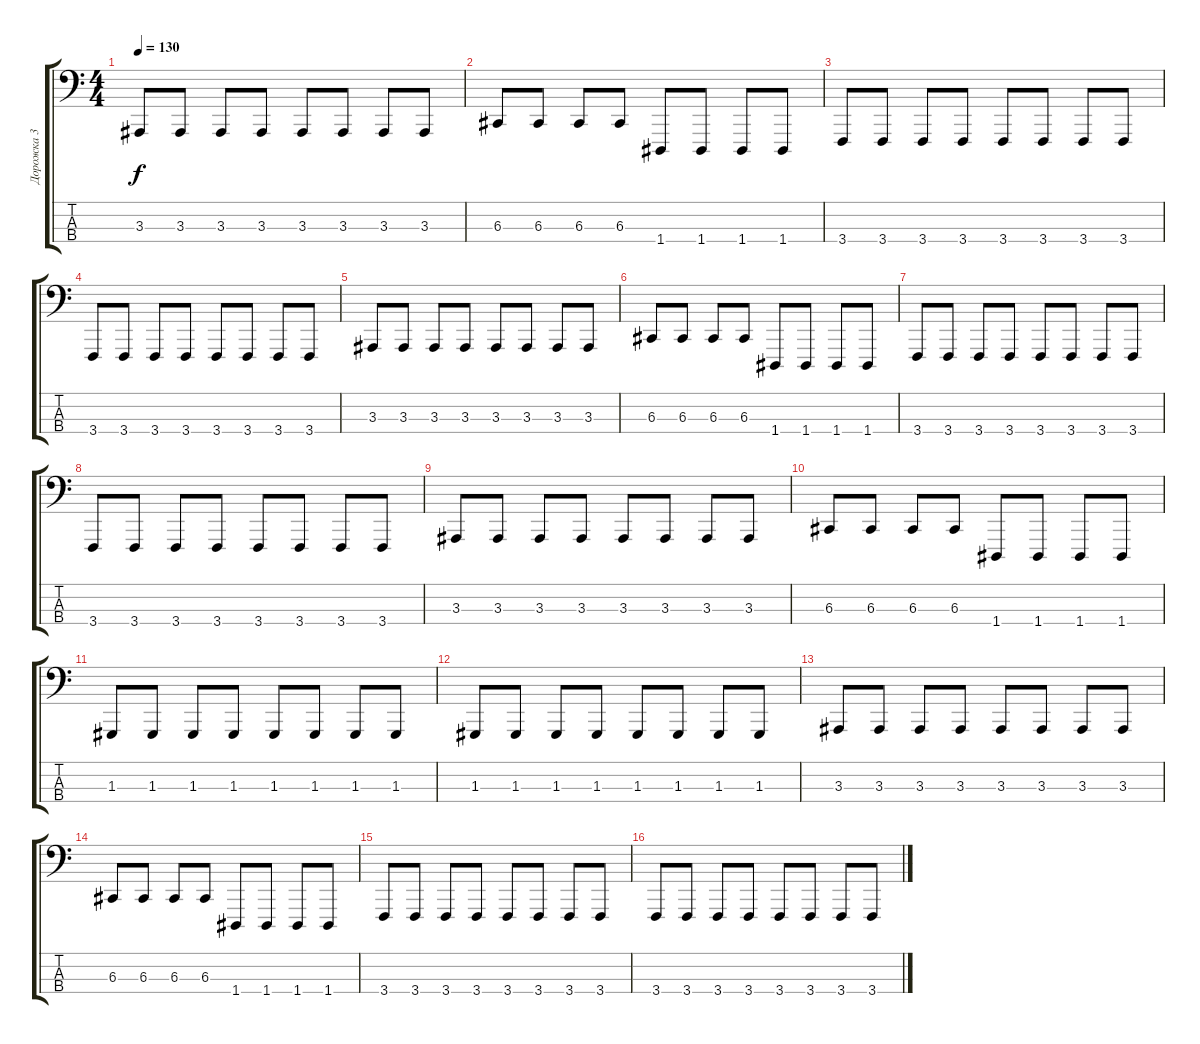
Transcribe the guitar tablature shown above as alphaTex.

\track ("Дорожка 3" "Дорожка 3") {instrument synthbrass2}
\staff {score tabs}
\tuning (F2 C2 G1 D1) {hide}
\ts (4 4)
\tempo 130
\clef f4
\ks c
3.3.8{dy f} 3.3.8 3.3.8 3.3.8 3.3.8 3.3.8 3.3.8 3.3.8 |
6.3.8 6.3.8 6.3.8 6.3.8 1.4.8 1.4.8 1.4.8 1.4.8 |
3.4.8 3.4.8 3.4.8 3.4.8 3.4.8 3.4.8 3.4.8 3.4.8 |
3.4.8 3.4.8 3.4.8 3.4.8 3.4.8 3.4.8 3.4.8 3.4.8 |
3.3.8 3.3.8 3.3.8 3.3.8 3.3.8 3.3.8 3.3.8 3.3.8 |
6.3.8 6.3.8 6.3.8 6.3.8 1.4.8 1.4.8 1.4.8 1.4.8 |
3.4.8 3.4.8 3.4.8 3.4.8 3.4.8 3.4.8 3.4.8 3.4.8 |
3.4.8 3.4.8 3.4.8 3.4.8 3.4.8 3.4.8 3.4.8 3.4.8 |
3.3.8 3.3.8 3.3.8 3.3.8 3.3.8 3.3.8 3.3.8 3.3.8 |
6.3.8 6.3.8 6.3.8 6.3.8 1.4.8 1.4.8 1.4.8 1.4.8 |
1.3.8 1.3.8 1.3.8 1.3.8 1.3.8 1.3.8 1.3.8 1.3.8 |
1.3.8 1.3.8 1.3.8 1.3.8 1.3.8 1.3.8 1.3.8 1.3.8 |
3.3.8 3.3.8 3.3.8 3.3.8 3.3.8 3.3.8 3.3.8 3.3.8 |
6.3.8 6.3.8 6.3.8 6.3.8 1.4.8 1.4.8 1.4.8 1.4.8 |
3.4.8 3.4.8 3.4.8 3.4.8 3.4.8 3.4.8 3.4.8 3.4.8 |
3.4.8 3.4.8 3.4.8 3.4.8 3.4.8 3.4.8 3.4.8 3.4.8
